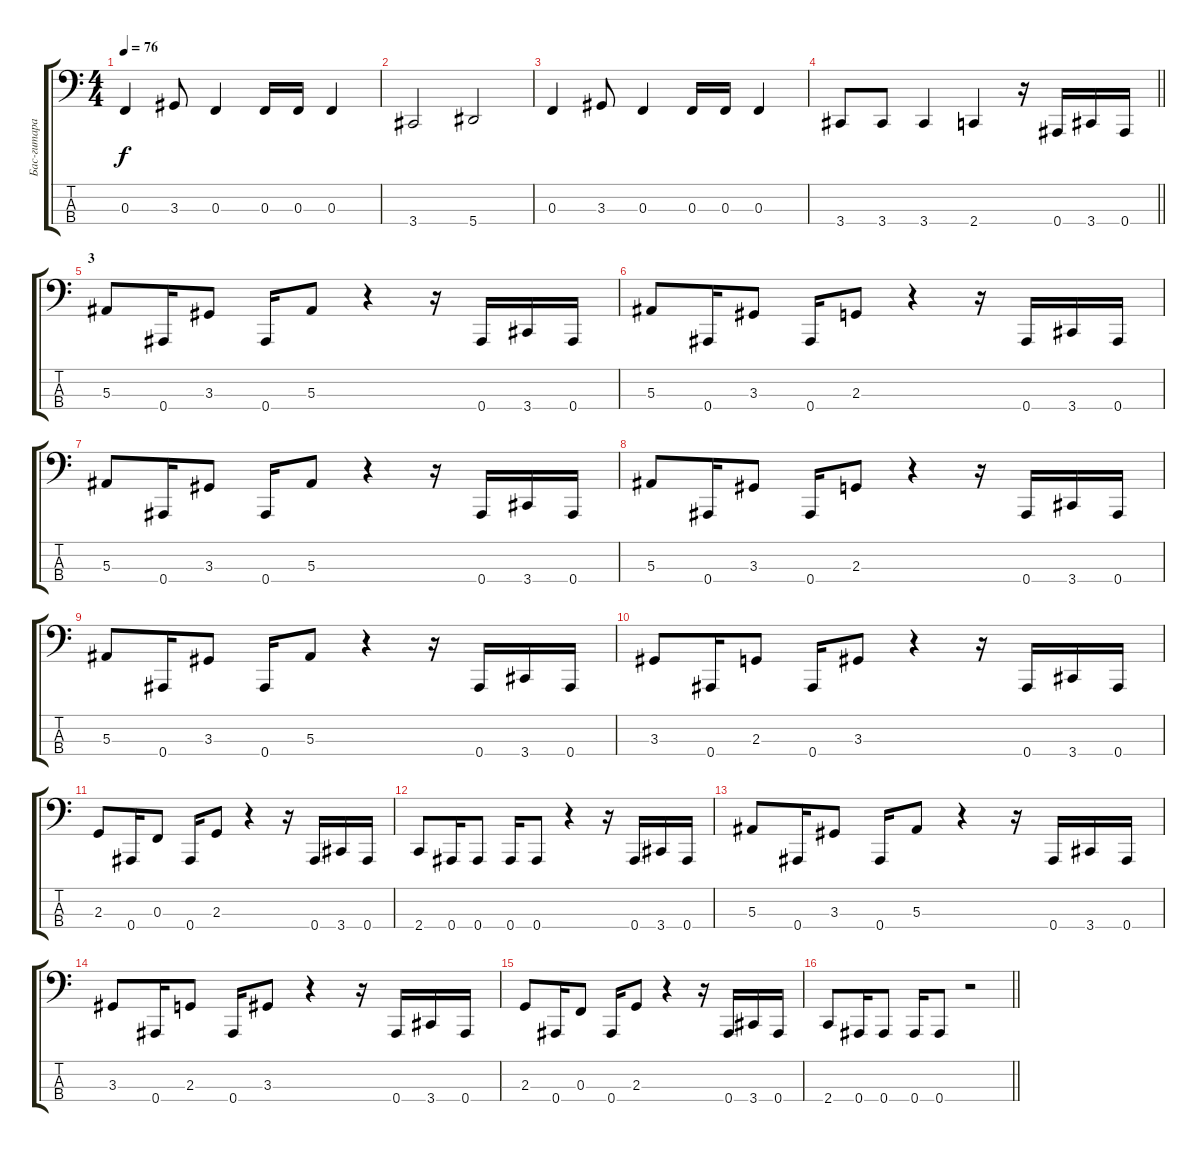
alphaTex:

\track ("Бас-гитара" "Бас-гитара") {instrument electricbasspick}
\staff {score tabs}
\tuning (Eb2 Bb1 F1 Bb0) {hide}
\ts (4 4)
\tempo 76
\clef f4
\ks c
0.3.4{dy f} 3.3.8 0.3.4 0.3.16 0.3.16 0.3.4 |
3.4.2 5.4.2 |
0.3.4 3.3.8 0.3.4 0.3.16 0.3.16 0.3.4 |
\barLineRight lightlight
3.4.8 3.4.8 3.4.4 2.4.4 r.16 0.4.16 3.4.16 0.4.16 |
\section ("" "3")
5.3.8 0.4.16 3.3.8 0.4.16 5.3.8 r.4 r.16 0.4.16 3.4.16 0.4.16 |
5.3.8 0.4.16 3.3.8 0.4.16 2.3.8 r.4 r.16 0.4.16 3.4.16 0.4.16 |
5.3.8 0.4.16 3.3.8 0.4.16 5.3.8 r.4 r.16 0.4.16 3.4.16 0.4.16 |
5.3.8 0.4.16 3.3.8 0.4.16 2.3.8 r.4 r.16 0.4.16 3.4.16 0.4.16 |
5.3.8 0.4.16 3.3.8 0.4.16 5.3.8 r.4 r.16 0.4.16 3.4.16 0.4.16 |
3.3.8 0.4.16 2.3.8 0.4.16 3.3.8 r.4 r.16 0.4.16 3.4.16 0.4.16 |
2.3.8 0.4.16 0.3.8 0.4.16 2.3.8 r.4 r.16 0.4.16 3.4.16 0.4.16 |
2.4.8 0.4.16 0.4.8 0.4.16 0.4.8 r.4 r.16 0.4.16 3.4.16 0.4.16 |
5.3.8 0.4.16 3.3.8 0.4.16 5.3.8 r.4 r.16 0.4.16 3.4.16 0.4.16 |
3.3.8 0.4.16 2.3.8 0.4.16 3.3.8 r.4 r.16 0.4.16 3.4.16 0.4.16 |
2.3.8 0.4.16 0.3.8 0.4.16 2.3.8 r.4 r.16 0.4.16 3.4.16 0.4.16 |
\barLineRight lightlight
2.4.8 0.4.16 0.4.8 0.4.16 0.4.8 r.2
